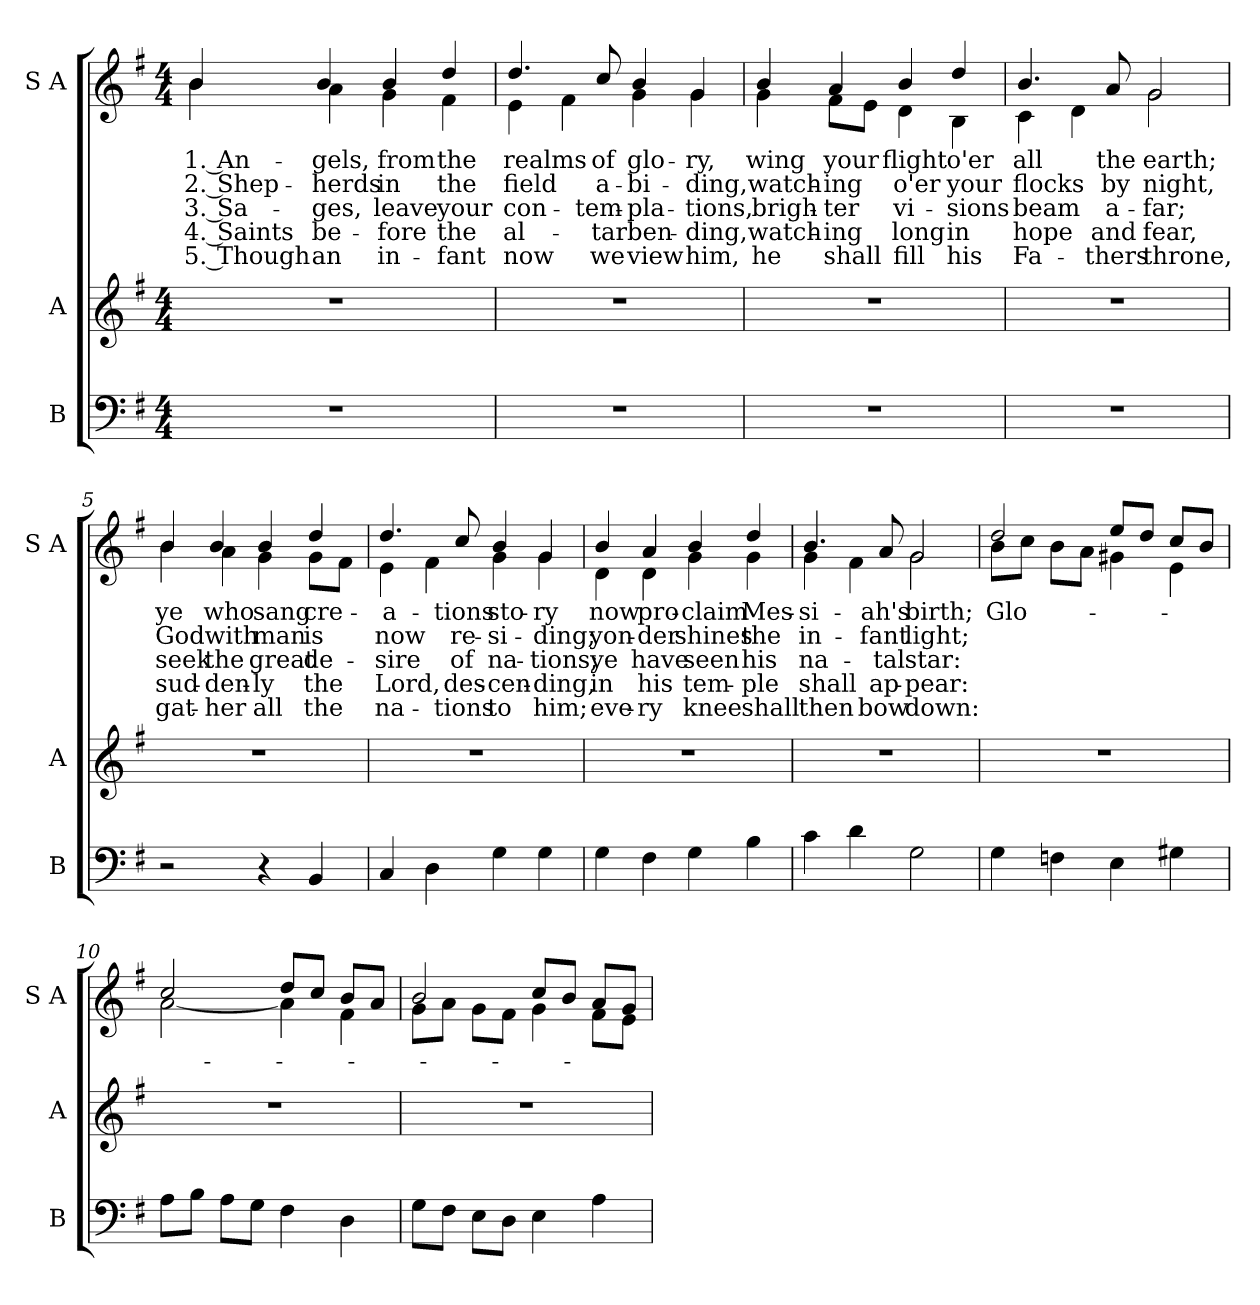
**kern	**kern	**kern	**text	**text	**text	**text	**text
*part3	*part2	*part1	*part1	*part1	*part1	*part1	*part1
*staff3	*staff2	*staff1	*staff1	*staff1	*staff1	*staff1	*staff1
*I"B	*I"A	*I"S A	*	*	*	*	*
*I'B	*I'A	*I'S A	*	*	*	*	*
*clefF4	*clefG2	*clefG2	*	*	*	*	*
*k[f#]	*k[f#]	*k[f#]	*	*	*	*	*
*M4/4	*M4/4	*M4/4	*	*	*	*	*
*MM100	*MM100	*MM100	*	*	*	*	*
=1	=1	=1	=1	=1	=1	=1	=1
!	!	!	!LO:LY:b	!LO:LY:b	!LO:LY:b	!LO:LY:b	!LO:LY:b
*	*	*^	*	*	*	*	*
1r	1r	4b/	4b\	1. An-	2. Shep-	3. Sa-	4. Saints	5. Though
!	!	!	!	!LO:LY:b	!LO:LY:b	!LO:LY:b	!LO:LY:b	!LO:LY:b
.	.	4b/	4a\	-gels,	-herds	-ges,	be-	an
!	!	!	!	!LO:LY:b	!LO:LY:b	!LO:LY:b	!LO:LY:b	!LO:LY:b
.	.	4b/	4g\	from	in	leave	-fore	in-
!	!	!	!	!LO:LY:b	!LO:LY:b	!LO:LY:b	!LO:LY:b	!LO:LY:b
.	.	4dd/	4f#\	the	the	your	the	-fant
=2	=2	=2	=2	=2	=2	=2	=2	=2
!	!	!	!	!LO:LY:b	!LO:LY:b	!LO:LY:b	!LO:LY:b	!LO:LY:b
1r	1r	4.dd/	4e\	realms	field	con-	al-	now
.	.	.	4f#\	.	.	.	.	.
!	!	!	!	!LO:LY:b	!LO:LY:b	!LO:LY:b	!LO:LY:b	!LO:LY:b
.	.	8cc/	.	of	a-	-tem-	-tar	we
!	!	!	!	!LO:LY:b	!LO:LY:b	!LO:LY:b	!LO:LY:b	!LO:LY:b
.	.	4b/	4g\	glo-	-bi-	-pla-	ben-	view
!	!	!	!	!LO:LY:b	!LO:LY:b	!LO:LY:b	!LO:LY:b	!LO:LY:b
.	.	4g/	4g\	-ry,	-ding,	-tions,	-ding,	him,
=3	=3	=3	=3	=3	=3	=3	=3	=3
!	!	!	!	!LO:LY:b	!LO:LY:b	!LO:LY:b	!LO:LY:b	!LO:LY:b
1r	1r	4b/	4g\	wing	watch-	brigh-	watch-	he
!	!	!	!	!LO:LY:b	!LO:LY:b	!LO:LY:b	!LO:LY:b	!LO:LY:b
.	.	4a/	8f#\L	your	-ing	-ter	-ing	shall
.	.	.	8e\J	.	.	.	.	.
!	!	!	!	!LO:LY:b	!LO:LY:b	!LO:LY:b	!LO:LY:b	!LO:LY:b
.	.	4b/	4d\	flight	o'er	vi-	long	fill
!	!	!	!	!LO:LY:b	!LO:LY:b	!LO:LY:b	!LO:LY:b	!LO:LY:b
.	.	4dd/	4B\	o'er	your	-sions	in	his
=4	=4	=4	=4	=4	=4	=4	=4	=4
!	!	!	!	!LO:LY:b	!LO:LY:b	!LO:LY:b	!LO:LY:b	!LO:LY:b
1r	1r	4.b/	4c\	all	flocks	beam	hope	Fa-
.	.	.	4d\	.	.	.	.	.
!	!	!	!	!LO:LY:b	!LO:LY:b	!LO:LY:b	!LO:LY:b	!LO:LY:b
.	.	8a/	.	the	by	a-	and	-thers
!	!	!	!	!LO:LY:b	!LO:LY:b	!LO:LY:b	!LO:LY:b	!LO:LY:b
.	.	2g/	2g\	earth;	night,	-far;	fear,	throne,
=5	=5	=5	=5	=5	=5	=5	=5	=5
!	!	!	!	!LO:LY:b	!LO:LY:b	!LO:LY:b	!LO:LY:b	!LO:LY:b
2r	1r	4b/	4b\	ye	God	seek	sud-	gat-
!	!	!	!	!LO:LY:b	!LO:LY:b	!LO:LY:b	!LO:LY:b	!LO:LY:b
.	.	4b/	4a\	who	with	the	-den-	-her
!	!	!	!	!LO:LY:b	!LO:LY:b	!LO:LY:b	!LO:LY:b	!LO:LY:b
4r	.	4b/	4g\	sang	man	great	-ly	all
!	!	!	!	!LO:LY:b	!LO:LY:b	!LO:LY:b	!LO:LY:b	!LO:LY:b
4BB/	.	4dd/	8g\L	cre-	is	de-	the	the
.	.	.	8f#\J	.	.	.	.	.
!!LO:LB:g=z	!!
=6	=6	=6	=6	=6	=6	=6	=6	=6
!	!	!	!	!LO:LY:b	!LO:LY:b	!LO:LY:b	!LO:LY:b	!LO:LY:b
4C/	1r	4.dd/	4e\	-a-	now	-sire	Lord,	na-
4D\	.	.	4f#\	.	.	.	.	.
!	!	!	!	!LO:LY:b	!LO:LY:b	!LO:LY:b	!LO:LY:b	!LO:LY:b
.	.	8cc/	.	-tions	re-	of	des-	-tions
!	!	!	!	!LO:LY:b	!LO:LY:b	!LO:LY:b	!LO:LY:b	!LO:LY:b
4G\	.	4b/	4g\	sto-	-si-	na-	-cen-	to
!	!	!	!	!LO:LY:b	!LO:LY:b	!LO:LY:b	!LO:LY:b	!LO:LY:b
4G\	.	4g/	4g\	-ry	-ding;	-tions;	-ding,	him;
=7	=7	=7	=7	=7	=7	=7	=7	=7
!	!	!	!	!LO:LY:b	!LO:LY:b	!LO:LY:b	!LO:LY:b	!LO:LY:b
4G\	1r	4b/	4d\	now	yon-	ye	in	eve-
!	!	!	!	!LO:LY:b	!LO:LY:b	!LO:LY:b	!LO:LY:b	!LO:LY:b
4F#\	.	4a/	4d\	pro-	-der	have	his	-ry
!	!	!	!	!LO:LY:b	!LO:LY:b	!LO:LY:b	!LO:LY:b	!LO:LY:b
4G\	.	4b/	4g\	-claim	shines	seen	tem-	knee
!	!	!	!	!LO:LY:b	!LO:LY:b	!LO:LY:b	!LO:LY:b	!LO:LY:b
4B\	.	4dd/	4g\	Mes-	the	his	-ple	shall
=8	=8	=8	=8	=8	=8	=8	=8	=8
!	!	!	!	!LO:LY:b	!LO:LY:b	!LO:LY:b	!LO:LY:b	!LO:LY:b
4c\	1r	4.b/	4g\	-si-	in-	na-	shall	then
4d\	.	.	4f#\	.	.	.	.	.
!	!	!	!	!LO:LY:b	!LO:LY:b	!LO:LY:b	!LO:LY:b	!LO:LY:b
.	.	8a/	.	-ah's	-fant	-tal	ap-	bow
!	!	!	!	!LO:LY:b	!LO:LY:b	!LO:LY:b	!LO:LY:b	!LO:LY:b
2G\	.	2g/	2g\	birth;	light;	star:	-pear:	down:
=9	=9	=9	=9	=9	=9	=9	=9	=9
!	!	!	!	!LO:LY:b	!	!	!	!
4G\	1r	2dd/	8b\L	Glo-	.	.	.	.
.	.	.	8cc\J	.	.	.	.	.
4Fn\	.	.	8b\L	.	.	.	.	.
.	.	.	8a\J	.	.	.	.	.
4E\	.	8ee/L	4g#X\	.	.	.	.	.
.	.	8dd/J	.	.	.	.	.	.
4G#X\	.	8cc/L	4e\	.	.	.	.	.
.	.	8b/J	.	.	.	.	.	.
=10	=10	=10	=10	=10	=10	=10	=10	=10
8A\L	1r	2cc/	[2a\	.	.	.	.	.
8B\J	.	.	.	.	.	.	.	.
8A\L	.	.	.	.	.	.	.	.
8G\J	.	.	.	.	.	.	.	.
4F#\	.	8dd/L	4a\]	.	.	.	.	.
.	.	8cc/J	.	.	.	.	.	.
4D\	.	8b/L	4f#\	.	.	.	.	.
.	.	8a/J	.	.	.	.	.	.
!!LO:LB:g=z	!!
=11	=11	=11	=11	=11	=11	=11	=11	=11
8G\L	1r	2b/	8g\L	.	.	.	.	.
8F#\J	.	.	8a\J	.	.	.	.	.
8E\L	.	.	8g\L	.	.	.	.	.
8D\J	.	.	8f#\J	.	.	.	.	.
4E\	.	8cc/L	4g\	.	.	.	.	.
.	.	8b/J	.	.	.	.	.	.
4A\	.	8a/L	8f#\L	.	.	.	.	.
.	.	8g/J	8e\J	.	.	.	.	.
*	*	*v	*v	*	*	*	*	*
=	=	=	=	=	=	=	=
*-	*-	*-	*-	*-	*-	*-	*-
